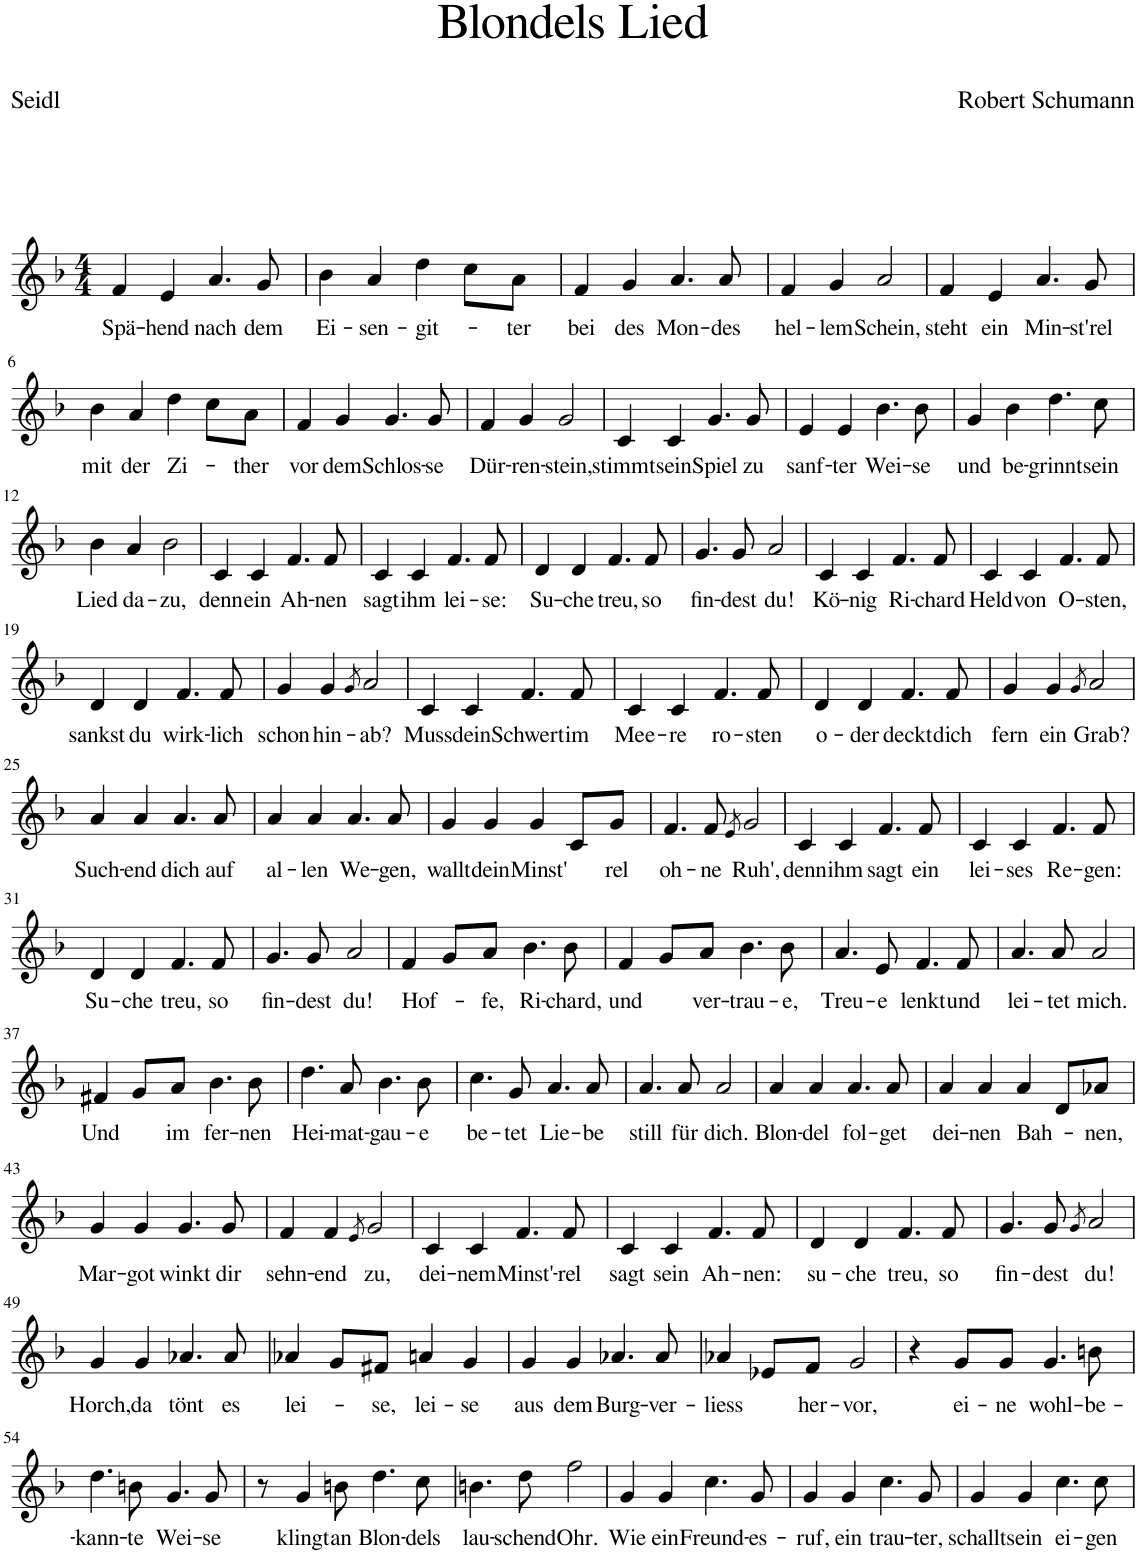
**kern	**text
*part1	*part1
*staff1	*staff1
*I"Piano	*
*I'Pno	*
*clefG2	*
*k[b-]	*
*M4/4	*
=1	=1
!	!LO:LY:b
4f/	Spä-
!	!LO:LY:b
4e/	-hend
!	!LO:LY:b
4.a/	nach
!	!LO:LY:b
8g/	dem
=2	=2
!	!LO:LY:b
4b-\	Ei-
!	!LO:LY:b
4a/	-sen-
!	!LO:LY:b
4dd\	-git-
8cc\L	.
!	!LO:LY:b
8a\J	-ter
=3	=3
!	!LO:LY:b
4f/	bei
!	!LO:LY:b
4g/	des
!	!LO:LY:b
4.a/	Mon-
!	!LO:LY:b
8a/	-des
=4	=4
!	!LO:LY:b
4f/	hel-
!	!LO:LY:b
4g/	-lem
!	!LO:LY:b
2a/	Schein,
=5	=5
!	!LO:LY:b
4f/	steht
!	!LO:LY:b
4e/	ein
!	!LO:LY:b
4.a/	Min-
!	!LO:LY:b
8g/	-st'rel
!!LO:LB:g=z
=6	=6
!	!LO:LY:b
4b-\	mit
!	!LO:LY:b
4a/	der
!	!LO:LY:b
4dd\	Zi-
8cc\L	.
!	!LO:LY:b
8a\J	-ther
=7	=7
!	!LO:LY:b
4f/	vor
!	!LO:LY:b
4g/	dem
!	!LO:LY:b
4.g/	Schlos-
!	!LO:LY:b
8g/	-se
=8	=8
!	!LO:LY:b
4f/	Dür-
!	!LO:LY:b
4g/	-ren-
!	!LO:LY:b
2g/	-stein,
=9	=9
!	!LO:LY:b
4c/	stimmt
!	!LO:LY:b
4c/	sein
!	!LO:LY:b
4.g/	Spiel
!	!LO:LY:b
8g/	zu
=10	=10
!	!LO:LY:b
4e/	sanf-
!	!LO:LY:b
4e/	-ter
!	!LO:LY:b
4.b-\	Wei-
!	!LO:LY:b
8b-\	-se
=11	=11
!	!LO:LY:b
4g/	und
!	!LO:LY:b
4b-\	be-
!	!LO:LY:b
4.dd\	-grinnt
!	!LO:LY:b
8cc\	sein
!!LO:LB:g=z
=12	=12
!	!LO:LY:b
4b-\	Lied
!	!LO:LY:b
4a/	da-
!	!LO:LY:b
2b-\	zu,
=13	=13
!	!LO:LY:b
4c/	denn
!	!LO:LY:b
4c/	ein
!	!LO:LY:b
4.f/	Ah-
!	!LO:LY:b
8f/	-nen
=14	=14
!	!LO:LY:b
4c/	sagt
!	!LO:LY:b
4c/	ihm
!	!LO:LY:b
4.f/	lei-
!	!LO:LY:b
8f/	-se:
=15	=15
!	!LO:LY:b
4d/	Su-
!	!LO:LY:b
4d/	-che
!	!LO:LY:b
4.f/	treu,
!	!LO:LY:b
8f/	so
=16	=16
!	!LO:LY:b
4.g/	fin-
!	!LO:LY:b
8g/	-dest
!	!LO:LY:b
2a/	du!
=17	=17
!	!LO:LY:b
4c/	Kö-
!	!LO:LY:b
4c/	-nig
!	!LO:LY:b
4.f/	Ri-
!	!LO:LY:b
8f/	-chard
=18	=18
!	!LO:LY:b
4c/	Held
!	!LO:LY:b
4c/	von
!	!LO:LY:b
4.f/	O-
!	!LO:LY:b
8f/	-sten,
!!LO:LB:g=z
=19	=19
!	!LO:LY:b
4d/	sankst
!	!LO:LY:b
4d/	du
!	!LO:LY:b
4.f/	wirk-
!	!LO:LY:b
8f/	-lich
=20	=20
!	!LO:LY:b
4g/	schon
!	!LO:LY:b
4g/	hin-
8qg/	.
!	!LO:LY:b
2a/	ab?
=21	=21
!	!LO:LY:b
4c/	Muss
!	!LO:LY:b
4c/	dein
!	!LO:LY:b
4.f/	Schwert
!	!LO:LY:b
8f/	im
=22	=22
!	!LO:LY:b
4c/	Mee-
!	!LO:LY:b
4c/	-re
!	!LO:LY:b
4.f/	ro-
!	!LO:LY:b
8f/	-sten
=23	=23
!	!LO:LY:b
4d/	o-
!	!LO:LY:b
4d/	-der
!	!LO:LY:b
4.f/	deckt
!	!LO:LY:b
8f/	dich
=24	=24
!	!LO:LY:b
4g/	fern
!	!LO:LY:b
4g/	ein
8qg/	.
!	!LO:LY:b
2a/	Grab?
!!LO:LB:g=z
=25	=25
!	!LO:LY:b
4a/	Such-
!	!LO:LY:b
4a/	-end
!	!LO:LY:b
4.a/	dich
!	!LO:LY:b
8a/	auf
=26	=26
!	!LO:LY:b
4a/	al-
!	!LO:LY:b
4a/	-len
!	!LO:LY:b
4.a/	We-
!	!LO:LY:b
8a/	-gen,
=27	=27
!	!LO:LY:b
4g/	wallt
!	!LO:LY:b
4g/	dein
!	!LO:LY:b
4g/	Minst'
8c/L	.
!	!LO:LY:b
8g/J	-rel
=28	=28
!	!LO:LY:b
4.f/	oh-
!	!LO:LY:b
8f/	-ne
8qe/	.
!	!LO:LY:b
2g/	Ruh',
=29	=29
!	!LO:LY:b
4c/	denn
!	!LO:LY:b
4c/	ihm
!	!LO:LY:b
4.f/	sagt
!	!LO:LY:b
8f/	ein
=30	=30
!	!LO:LY:b
4c/	lei-
!	!LO:LY:b
4c/	-ses
!	!LO:LY:b
4.f/	Re-
!	!LO:LY:b
8f/	-gen:
!!LO:LB:g=z
=31	=31
!	!LO:LY:b
4d/	Su-
!	!LO:LY:b
4d/	-che
!	!LO:LY:b
4.f/	treu,
!	!LO:LY:b
8f/	so
=32	=32
!	!LO:LY:b
4.g/	fin-
!	!LO:LY:b
8g/	-dest
!	!LO:LY:b
2a/	du!
=33	=33
!	!LO:LY:b
4f/	Hof-
8g/L	.
!	!LO:LY:b
8a/J	-fe,
!	!LO:LY:b
4.b-\	Ri-
!	!LO:LY:b
8b-\	-chard,
=34	=34
!	!LO:LY:b
4f/	und
8g/L	.
!	!LO:LY:b
8a/J	ver-
!	!LO:LY:b
4.b-\	-trau-
!	!LO:LY:b
8b-\	-e,
=35	=35
!	!LO:LY:b
4.a/	Treu-
!	!LO:LY:b
8e/	-e
!	!LO:LY:b
4.f/	lenkt
!	!LO:LY:b
8f/	und
=36	=36
!	!LO:LY:b
4.a/	lei-
!	!LO:LY:b
8a/	-tet
!	!LO:LY:b
2a/	mich.
!!LO:LB:g=z
=37	=37
!	!LO:LY:b
4f#X/	Und
8g/L	.
!	!LO:LY:b
8a/J	im
!	!LO:LY:b
4.b-\	fer-
!	!LO:LY:b
8b-\	-nen
=38	=38
!	!LO:LY:b
4.dd\	Hei-
!	!LO:LY:b
8a/	-mat-
!	!LO:LY:b
4.b-\	-gau-
!	!LO:LY:b
8b-\	-e
=39	=39
!	!LO:LY:b
4.cc\	be-
!	!LO:LY:b
8g/	-tet
!	!LO:LY:b
4.a/	Lie-
!	!LO:LY:b
8a/	-be
=40	=40
!	!LO:LY:b
4.a/	still
!	!LO:LY:b
8a/	für
!	!LO:LY:b
2a/	dich.
=41	=41
!	!LO:LY:b
4a/	Blon-
!	!LO:LY:b
4a/	-del
!	!LO:LY:b
4.a/	fol-
!	!LO:LY:b
8a/	-get
=42	=42
!	!LO:LY:b
4a/	dei-
!	!LO:LY:b
4a/	-nen
!	!LO:LY:b
4a/	Bah-
8d/L	.
!	!LO:LY:b
8a-X/J	-nen,
!!LO:LB:g=z
=43	=43
!	!LO:LY:b
4g/	Mar-
!	!LO:LY:b
4g/	-got
!	!LO:LY:b
4.g/	winkt
!	!LO:LY:b
8g/	dir
=44	=44
!	!LO:LY:b
4f/	sehn-
!	!LO:LY:b
4f/	-end
8qe/	.
!	!LO:LY:b
2g/	zu,
=45	=45
!	!LO:LY:b
4c/	dei-
!	!LO:LY:b
4c/	-nem
!	!LO:LY:b
4.f/	Minst'-
!	!LO:LY:b
8f/	-rel
=46	=46
!	!LO:LY:b
4c/	sagt
!	!LO:LY:b
4c/	sein
!	!LO:LY:b
4.f/	Ah-
!	!LO:LY:b
8f/	-nen:
=47	=47
!	!LO:LY:b
4d/	su-
!	!LO:LY:b
4d/	-che
!	!LO:LY:b
4.f/	treu,
!	!LO:LY:b
8f/	so
=48	=48
!	!LO:LY:b
4.g/	fin-
!	!LO:LY:b
8g/	-dest
8qg/	.
!	!LO:LY:b
2a/	du!
!!LO:LB:g=z
=49	=49
!	!LO:LY:b
4g/	Horch,
!	!LO:LY:b
4g/	da
!	!LO:LY:b
4.a-X/	tönt
!	!LO:LY:b
8a-/	es
=50	=50
!	!LO:LY:b
4a-X/	lei-
8g/L	.
!	!LO:LY:b
8f#X/J	-se,
!	!LO:LY:b
4an/	lei-
!	!LO:LY:b
4g/	-se
=51	=51
!	!LO:LY:b
4g/	aus
!	!LO:LY:b
4g/	dem
!	!LO:LY:b
4.a-X/	Burg-
!	!LO:LY:b
8a-/	-ver-
=52	=52
!	!LO:LY:b
4a-X/	-liess
8e-X/L	.
!	!LO:LY:b
8f/J	her-
!	!LO:LY:b
2g/	-vor,
=53	=53
4r	.
!	!LO:LY:b
8g/L	ei-
!	!LO:LY:b
8g/J	-ne
!	!LO:LY:b
4.g/	wohl-
!	!LO:LY:b
8bn\	-be-
!!LO:LB:g=z
=54	=54
!	!LO:LY:b
4.dd\	-kann-
!	!LO:LY:b
8bn\	-te
!	!LO:LY:b
4.g/	Wei-
!	!LO:LY:b
8g/	-se
=55	=55
8r	.
!	!LO:LY:b
4g/	klingt
!	!LO:LY:b
8bn\	an
!	!LO:LY:b
4.dd\	Blon-
!	!LO:LY:b
8cc\	-dels
=56	=56
!	!LO:LY:b
4.bn\	lau-
!	!LO:LY:b
8dd\	-schend
!	!LO:LY:b
2ff\	Ohr.
=57	=57
!	!LO:LY:b
4g/	Wie
!	!LO:LY:b
4g/	ein
!	!LO:LY:b
4.cc\	Freund-
!	!LO:LY:b
8g/	-es-
=58	=58
!	!LO:LY:b
4g/	-ruf,
!	!LO:LY:b
4g/	ein
!	!LO:LY:b
4.cc\	trau-
!	!LO:LY:b
8g/	-ter,
=59	=59
!	!LO:LY:b
4g/	schallt
!	!LO:LY:b
4g/	sein
!	!LO:LY:b
4.cc\	ei-
!	!LO:LY:b
8cc\	-gen
=	=
*-	*-
